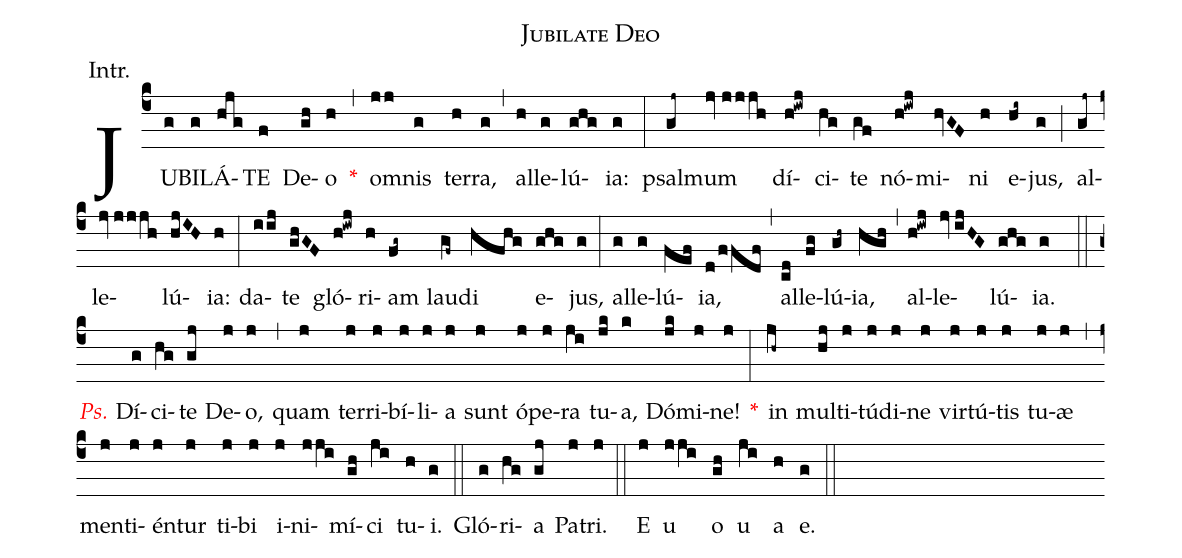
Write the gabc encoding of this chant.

name:Jubilate Deo;
annotation:Intr.;
mode:VIII.;
office-part:Introit;
%%
(c4) JU(g)BI(g)LÁ(hjg)TE(f) De(gh)o(h) <v>\red{*}</v>(,) om(jj)nis(g) ter(h)ra,(g) (,) al(h)le(g)lú(ghg)ia:(g) (:) psal(gj~)mum(jv//jjjh) dí(h!iwj)ci(hg)te(gf) nó(h!iwj)mi(hvGF)ni(h) e(hi~)jus,(g) (;) al(gj~)le(jv//jjjh)lú(hjIH)ia:(h) (:) da(iij)te(ghGF) gló(h!iwj)ri(h)am(fg~) lau(gf~)di(hfhg) e(ghg)jus,(g) (:) al(g)le(g)lú(fef)ia,(d/ffdf) (,) al(cd)le(fg)lú(gh~)ia,(hgh) (,) al(h!iwj)le(jv//ijHG)lú(ghg)ia.(g) (::) <v>\redit{Ps.}</v> Dí(g)ci(hg)te(gj) De(j)o,(j) (,) quam(j) ter(j)ri(j)bí(j)li(j)a(j) sunt(j) ó(j)pe(j)ra(ji) tu(jk)a,(k) Dó(jk)mi(j)ne!(j) <v>\red{*}</v>(:) in(jh~) mul(hj)ti(j)tú(j)di(j)ne(j) vir(j)tú(j)tis(j) tu(j)æ(j) (,) men(j)ti(j)én(j)tur(j) ti(j)bi(j) i(j)ni(jji)mí(gh)ci(ji) tu(h)i.(g) (::) Gló(g)ri(hg)a(gj) Pa(j)tri.(j) (::) E(j) u(jji) o(gh) u(ji) a(h) e.(g) (::)
